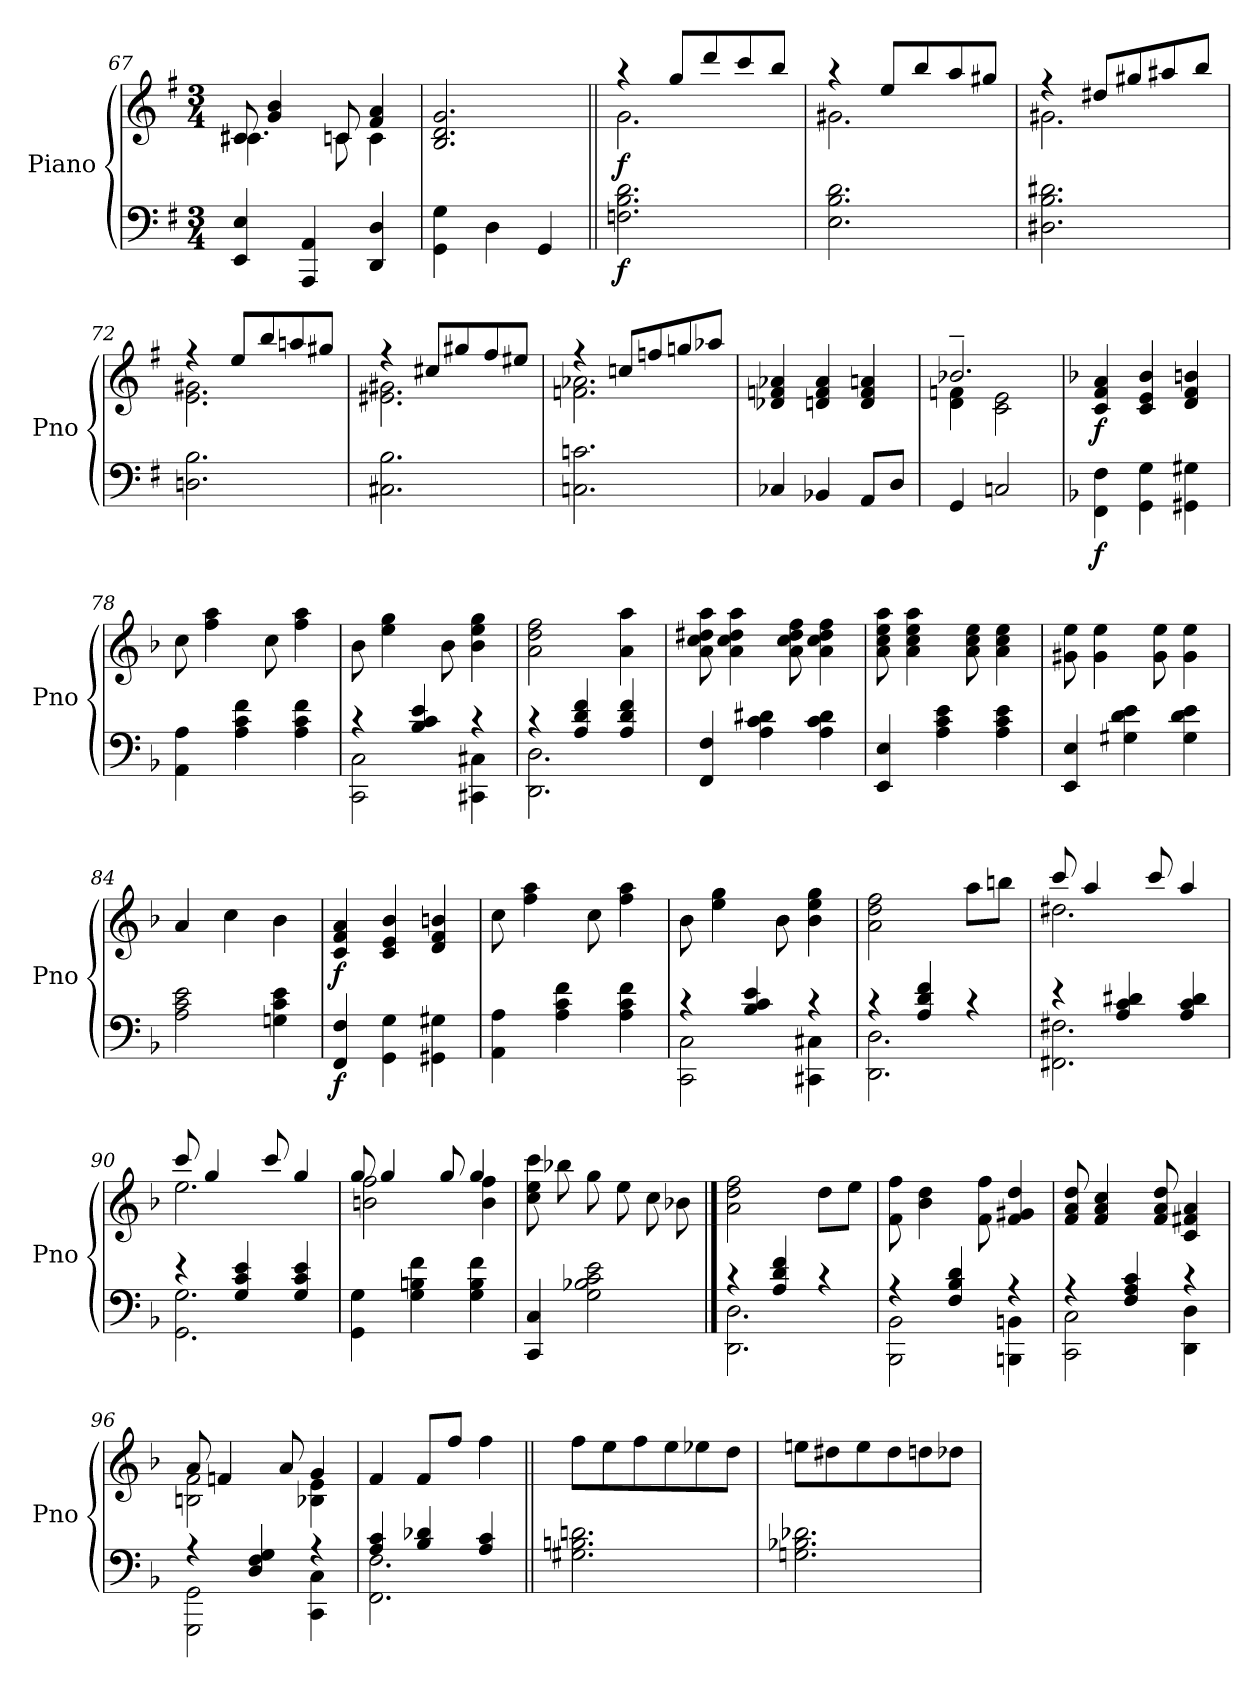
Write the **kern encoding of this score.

**kern	**dynam	**kern	**dynam
*part2	*part2	*part1	*part1
*staff2	*staff2	*staff1	*staff1
*I"Piano	*	*I"Piano	*
*I'Pno	*	*I'Pno	*
*clefF4	*	*clefG2	*
*k[f#]	*	*k[f#]	*
*M3/4	*	*M3/4	*
=67	=67	=67	=67
*	*	*^	*
4EE/ 4E/	.	8c#X/	4.c#\	.
.	.	4g/ 4b/	.	.
4AAA/ 4AA/	.	.	.	.
.	.	8cn/	8c\	.
4DD/ 4D/	.	4f#/ 4a/	4c\	.
*	*	*v	*v	*
=68	=68	=68	=68
4GG\ 4G\	.	2.B/ 2.d/ 2.g/	.
4D\	.	.	.
4GG/	.	.	.
!!LO:LB:g=z
=69||	=69||	=69||	=69||
*	*	*^	*
!	!LO:DY:b	!	!	!LO:DY:b
2.Fn\ 2.B\ 2.d\	f	4r	2.g\	f
.	.	8gg/L	.	.
.	.	8ddd/	.	.
.	.	8ccc/	.	.
.	.	8bb/J	.	.
=70	=70	=70	=70	=70
2.E\ 2.B\ 2.d\	.	4r	2.g#X\	.
.	.	8ee/L	.	.
.	.	8bb/	.	.
.	.	8aa/	.	.
.	.	8gg#X/J	.	.
=71	=71	=71	=71	=71
2.D#X\ 2.B\ 2.d#X\	.	4r	2.g#X\	.
.	.	8dd#X/L	.	.
.	.	8gg#X/	.	.
.	.	8aa#X/	.	.
.	.	8bb/J	.	.
=72	=72	=72	=72	=72
2.Dn\ 2.B\	.	4r	2.e\ 2.g#X\	.
.	.	8ee/L	.	.
.	.	8bb/	.	.
.	.	8aan/	.	.
.	.	8gg#X/J	.	.
=73	=73	=73	=73	=73
2.C#X\ 2.B\	.	4r	2.e#X\ 2.g#X\	.
.	.	8cc#X/L	.	.
.	.	8gg#X/	.	.
.	.	8ff#/	.	.
.	.	8ee#X/J	.	.
!!LO:PB:g=z	!!
=74	=74	=74	=74	=74
2.Cn\ 2.cn\	.	4r	2.fn\ 2.a-X\	.
.	.	8ccn/L	.	.
.	.	8ffn/	.	.
.	.	8ggn/	.	.
.	.	8aa-X/J	.	.
*	*	*v	*v	*
=75	=75	=75	=75
4C-X/	.	4d-X/ 4fn/ 4a-X/	.
4BB-X/	.	4dn/ 4f/ 4a-/	.
8AA/L	.	4d/ 4f/ 4an/	.
8D/J	.	.	.
=76	=76	=76	=76
*	*	*^	*
4GG/	.	2.b-X~/	4d\ 4fn\	.
2Cn/	.	.	2c\ 2e\	.
*	*	*v	*v	*
=77!|	=77!|	=77!|	=77!|
*k[b-]	*	*k[b-]	*
*	*	*^	*
!	!LO:DY:b	!	!	!LO:DY:b
*	*	*v	*v	*
4FF\ 4F\	f	4c/ 4f/ 4a/	f
4GG\ 4G\	.	4c/ 4e/ 4b-/	.
4GG#X\ 4G#X\	.	4d/ 4f/ 4bn/	.
=78	=78	=78	=78
4AA\ 4A\	.	8cc\	.
.	.	4ff\ 4aa\	.
4A\ 4c\ 4f\	.	.	.
.	.	8cc\	.
4A\ 4c\ 4f\	.	4ff\ 4aa\	.
=79	=79	=79	=79
*^	*	*	*
4r	2CC\ 2C\	.	8b-\	.
.	.	.	4ee\ 4gg\	.
4B-/ 4c/ 4e/	.	.	.	.
.	.	.	8b-\	.
4r	4CC#X\ 4C#X\	.	4b-\ 4ee\ 4gg\	.
!!LO:LB:g=z
=80	=80	=80	=80	=80
4r	2.DD\ 2.D\	.	2a\ 2dd\ 2ff\	.
4A/ 4d/ 4f/	.	.	.	.
4A/ 4d/ 4f/	.	.	4a\ 4aa\	.
*v	*v	*	*	*
=81	=81	=81	=81
4FF/ 4F/	.	8a\ 8cc\ 8dd#X\ 8aa\	.
.	.	4a\ 4cc\ 4dd#\ 4aa\	.
4A\ 4c\ 4d#X\	.	.	.
.	.	8a\ 8cc\ 8dd#\ 8ff\	.
4A\ 4c\ 4d#\	.	4a\ 4cc\ 4dd#\ 4ff\	.
=82	=82	=82	=82
4EE/ 4E/	.	8a\ 8cc\ 8ee\ 8aa\	.
.	.	4a\ 4cc\ 4ee\ 4aa\	.
4A\ 4c\ 4e\	.	.	.
.	.	8a\ 8cc\ 8ee\	.
4A\ 4c\ 4e\	.	4a\ 4cc\ 4ee\	.
=83	=83	=83	=83
4EE/ 4E/	.	8g#X\ 8ee\	.
.	.	4g#\ 4ee\	.
4G#X\ 4d\ 4e\	.	.	.
.	.	8g#\ 8ee\	.
4G#\ 4d\ 4e\	.	4g#\ 4ee\	.
=84	=84	=84	=84
2A\ 2c\ 2e\	.	4a/	.
.	.	4cc\	.
4Gn\ 4c\ 4e\	.	4b-\	.
=85	=85	=85	=85
!	!LO:DY:b	!	!LO:DY:b
4FF/ 4F/	f	4c/ 4f/ 4a/	f
4GG\ 4G\	.	4c/ 4e/ 4b-/	.
4GG#X\ 4G#X\	.	4d/ 4f/ 4bn/	.
=86	=86	=86	=86
4AA\ 4A\	.	8cc\	.
.	.	4ff\ 4aa\	.
4A\ 4c\ 4f\	.	.	.
.	.	8cc\	.
4A\ 4c\ 4f\	.	4ff\ 4aa\	.
!!LO:LB:g=z
=87	=87	=87	=87
*^	*	*	*
4r	2CC\ 2C\	.	8b-\	.
.	.	.	4ee\ 4gg\	.
4B-/ 4c/ 4e/	.	.	.	.
.	.	.	8b-\	.
4r	4CC#X\ 4C#X\	.	4b-\ 4ee\ 4gg\	.
=88	=88	=88	=88	=88
4r	2.DD\ 2.D\	.	2a\ 2dd\ 2ff\	.
4A/ 4d/ 4f/	.	.	.	.
4r	.	.	8aa\L	.
.	.	.	8bbn\J	.
=89	=89	=89	=89	=89
*	*	*	*^	*
4r	2.FF#X\ 2.F#X\	.	8ccc/	2.dd#X\	.
.	.	.	4aa/	.	.
4A/ 4c/ 4d#X/	.	.	.	.	.
.	.	.	8ccc/	.	.
4A/ 4c/ 4d#/	.	.	4aa/	.	.
=90	=90	=90	=90	=90	=90
4r	2.GG\ 2.G\	.	8ccc/	2.ee\	.
.	.	.	4gg/	.	.
4G/ 4c/ 4e/	.	.	.	.	.
.	.	.	8ccc/	.	.
4G/ 4c/ 4e/	.	.	4gg/	.	.
*v	*v	*	*	*	*
=91	=91	=91	=91	=91
4GG\ 4G\	.	8gg/	2bn\ 2ff\	.
.	.	4gg/	.	.
4G\ 4Bn\ 4f\	.	.	.	.
.	.	8gg/	.	.
4G\ 4B\ 4f\	.	4gg/	4b\ 4ff\	.
*	*	*v	*v	*
=92	=92	=92	=92
4CC/ 4C/	.	8cc\ 8ee\ 8ccc\	.
.	.	8bb-X\	.
2G\ 2B-X\ 2c\ 2e\	.	8gg\	.
.	.	8ee\	.
.	.	8cc\	.
.	.	8b-X\	.
!!LO:LB:g=z
==93	==93	==93	==93
*^	*	*	*
4r	2.DD\ 2.D\	.	2a\ 2dd\ 2ff\	.
4A/ 4d/ 4f/	.	.	.	.
4r	.	.	8dd\L	.
.	.	.	8ee\J	.
=94	=94	=94	=94	=94
4r	2BBB-\ 2BB-\	.	8f\ 8ff\	.
.	.	.	4b-\ 4dd\	.
4F/ 4B-/ 4d/	.	.	.	.
.	.	.	8f\ 8ff\	.
4r	4BBBn\ 4BBn\	.	4f/ 4g#X/ 4dd/	.
=95	=95	=95	=95	=95
4r	2CC\ 2C\	.	8f/ 8a/ 8dd/	.
.	.	.	4f/ 4a/ 4cc/	.
4F/ 4A/ 4c/	.	.	.	.
.	.	.	8f/ 8a/ 8dd/	.
4r	4DD\ 4D\	.	4c/ 4f#X/ 4a/	.
=96	=96	=96	=96	=96
*	*	*	*^	*
4r	2GGG\ 2GG\	.	8a/	2Bn\ 2f\	.
.	.	.	4fn/	.	.
4D/ 4F/ 4G/	.	.	.	.	.
.	.	.	8a/	.	.
4r	4CC\ 4C\	.	4g/	4B-X\ 4e\	.
*	*	*	*v	*v	*
=97	=97	=97	=97	=97
4A/ 4c/	2.FF\ 2.F\	.	4f/	.
4B-/ 4d-X/	.	.	8f/L	.
.	.	.	8ff/J	.
4A/ 4c/	.	.	4ff\	.
*v	*v	*	*	*
=98||	=98||	=98||	=98||
2.G#X\ 2.Bn\ 2.dn\	.	8ff\L	.
.	.	8ee\	.
.	.	8ff\	.
.	.	8ee\	.
.	.	8ee-X\	.
.	.	8dd\J	.
!!LO:LB:g=z
=99	=99	=99	=99
2.Gn\ 2.B-X\ 2.d-X\	.	8een\L	.
.	.	8dd#X\	.
.	.	8ee\	.
.	.	8dd#\	.
.	.	8ddn\	.
.	.	8dd-X\J	.
=	=	=	=
*-	*-	*-	*-
